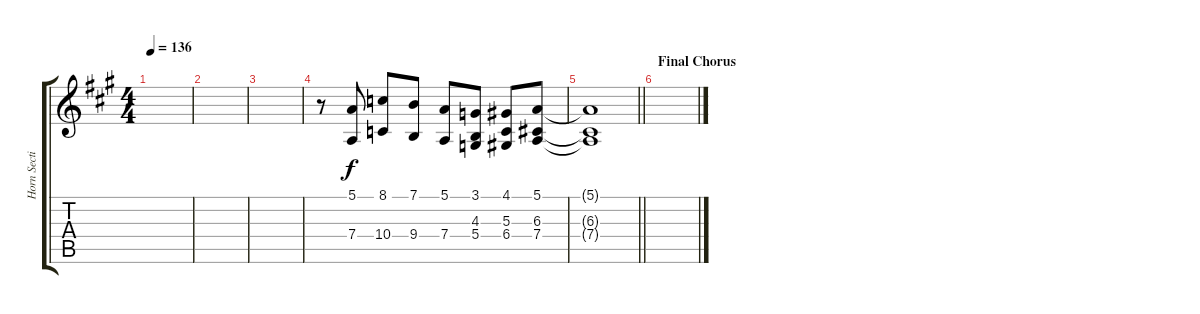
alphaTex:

\track ("Horn Section" "Horn Secti") {instrument brasssection}
\staff {score tabs}
\tuning (E4 B3 G3 D3 A2 E2) {hide}
\ts (4 4)
\tempo 136
\clef g2
\ks a
|
|
|
r.8 (5.1 7.4).8 (8.1 10.4).8 (7.1 9.4).8 (5.1 7.4).8 (3.1 4.3 5.4).8 (4.1 5.3 6.4).8 (5.1 6.3 7.4).8 |
\barLineRight lightlight
(5.1{t} 6.3{t} 7.4{t}).1 |
\section ("" "Final Chorus")
